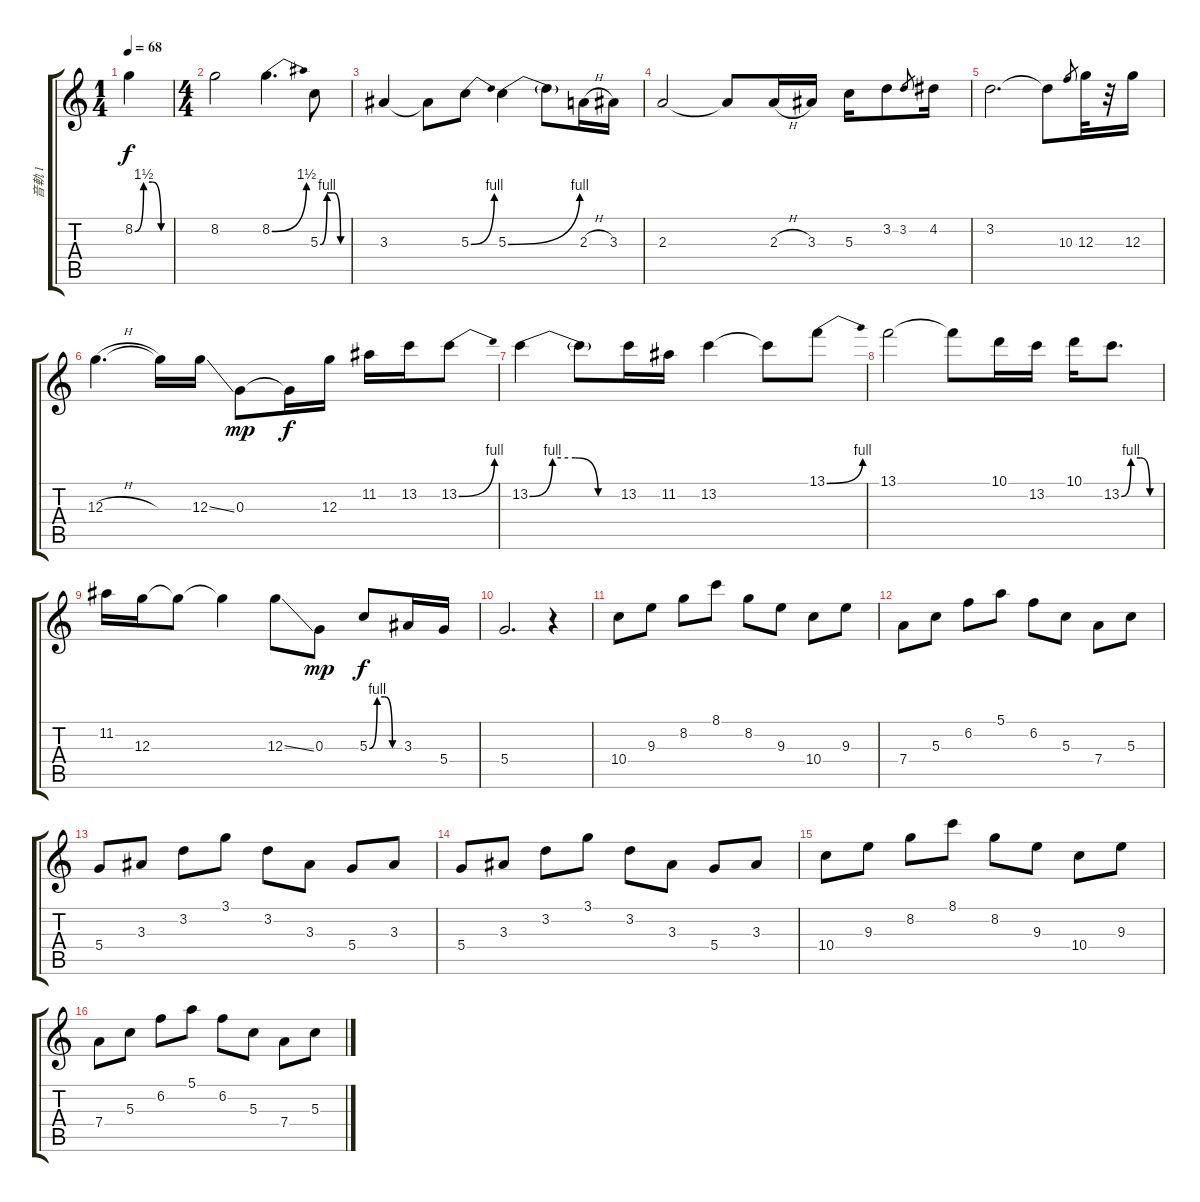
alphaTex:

\track ("音軌 1" "音軌 1") {instrument overdrivenguitar}
\staff {score tabs}
\tuning (E4 B3 G3 D3 A2 E2) {hide}
\ts (1 4)
\tempo 68
\clef g2
\ks c
8.2{be (custom 0 0 15 6 30 6 45 0 60 0)}.4{dy f instrument overdrivenguitar} |
\ts (4 4)
8.2.2 8.2{be (bend 0 0 60 6)}.4{d} 5.3{be (custom 0 0 15 4 30 4 45 0 60 0)}.8 |
3.3.4 3.3{t}.8 5.3{be (bend 0 0 60 4)}.8 5.3{be (bend 0 0 60 4)}.4 5.3{t}.8 2.3{h}.16 3.3.16 |
2.3.2 2.3{t}.8 2.3{h}.16 3.3.16 5.3.16 3.2.8 3.2.8{gr} 4.2.16 |
3.2.2{d} 3.2{t}.8 10.3.8{gr} 12.3.32 r.32 12.3.16 |
12.3{h}.4{d} 12.3{t}.16 12.3{ss}.16 0.3.8{dy mp} 0.3{t}.16{dy f} 12.3.16 11.2.16 13.2.16 13.2{be (bend 0 0 60 4)}.8 |
13.2{be (custom 0 0 15 4 30 4 45 0 60 0)}.4 13.2{t}.8 13.2.16 11.2.16 13.2.4 13.2{t}.8 13.1{be (bend 0 0 60 4)}.8 |
13.1.2 13.1{t}.8 10.1.16 13.2.16 10.1.16 13.2{be (custom 0 0 15 4 30 4 45 0 60 0)}.8{d} |
11.2.16 12.3.16 12.3{t}.8 12.3{t}.4 12.3{ss}.8 0.3.8{dy mp} 5.3{be (custom 0 0 15 4 30 4 45 0 60 0)}.8{dy f} 3.3.16 5.4.16 |
5.4.2{d} r.4 |
10.4.8{instrument electricguitarjazz} 9.3.8 8.2.8 8.1.8 8.2.8 9.3.8 10.4.8 9.3.8 |
7.4.8 5.3.8 6.2.8 5.1.8 6.2.8 5.3.8 7.4.8 5.3.8 |
5.4.8 3.3.8 3.2.8 3.1.8 3.2.8 3.3.8 5.4.8 3.3.8 |
5.4.8 3.3.8 3.2.8 3.1.8 3.2.8 3.3.8 5.4.8 3.3.8 |
10.4.8 9.3.8 8.2.8 8.1.8 8.2.8 9.3.8 10.4.8 9.3.8 |
7.4.8 5.3.8 6.2.8 5.1.8 6.2.8 5.3.8 7.4.8 5.3.8
